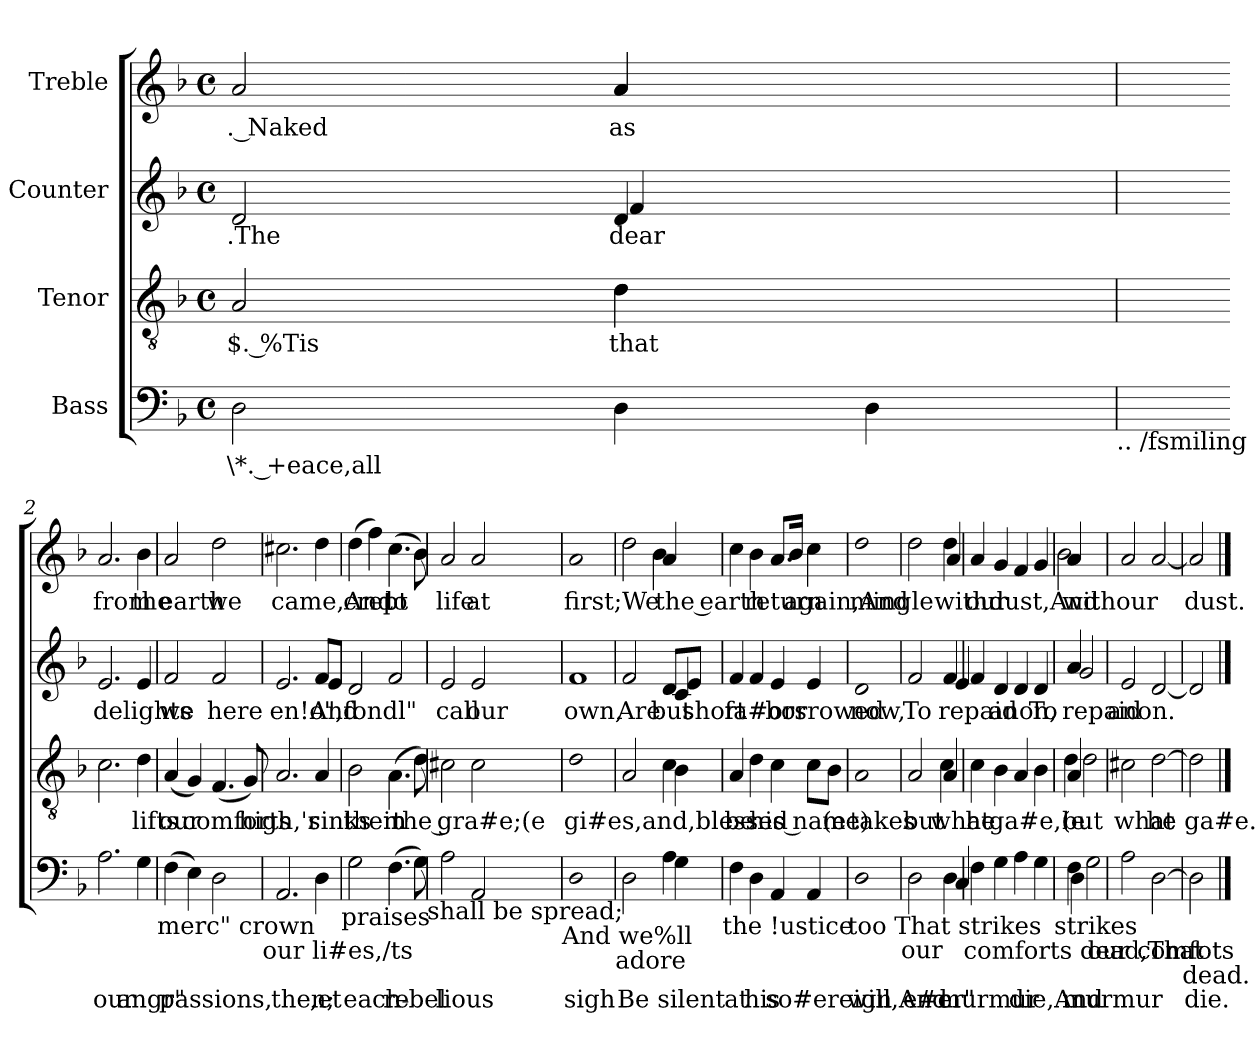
**kern	**text	**kern	**text	**kern	**text	**kern	**text
*part4	*part4	*part3	*part3	*part2	*part2	*part1	*part1
*staff4	*staff4	*staff3	*staff3	*staff2	*staff2	*staff1	*staff1
*I"Bass	*	*I"Tenor	*	*I"Counter	*	*I"Treble	*
*clefF4	*	*clefGv2	*	*clefG2	*	*clefG2	*
*k[b-]	*	*k[b-]	*	*k[b-]	*	*k[b-]	*
*F:	*	*F:	*	*F:	*	*F:	*
*M4/4	*	*M4/4	*	*M4/4	*	*M4/4	*
*met(c)	*	*met(c)	*	*met(c)	*	*met(c)	*
=1	=1	=1	=1	=1	=1	=1	=1
!LO:N:head=open	!LO:LY:b:rj	!LO:N:head=open	!LO:LY:b:rj	!LO:N:head=open	!LO:LY:b:rj	!LO:N:head=open	!LO:LY:b:rj
*^	*	*^	*	*^	*	*^	*
2D\	2.ryy	\*. +eace,all	2A/	2ryy	$. %Tis	2d/	2ryy	.The	2a>/	2ryy	. Naked
!LO:N:head=solid	!	!	!LO:N:head=solid	!LO:N:head=solid	!LO:LY:b	!	!	!	!	!	!
!	!	!	!	!	!LO:LY:b	!LO:N:head=solid	!LO:N:head=solid	!LO:LY:b	!LO:N:head=solid	!LO:N:head=solid	!LO:LY:b
4D\	.	.	4d\	4d\	that	4d/	4f/	dear	4a/	4a/	as
!	!LO:N:head=solid	!	!	!	!	!	!	!	!	!	!
4ryy	4D\	.	4ryy	4ryy	.	4ryy	4ryy	.	4ryy	4ryy	.
!	!LO:TX:b:t=.. /fsmiling	!	!	!	!	!	!	!	!	!	!
=2	=2	=2	=2	=2	=2	=2	=2	=2	=2	=2	=2
!LO:N:head=open	!	!LO:LY:b:rj	!	!	!	!LO:N:head=open	!	!LO:LY:b	!LO:N:head=open	!	!LO:LY:b
*v	*v	*	*	*	*	*v	*v	*	*v	*v	*
*	*	*v	*v	*	*	*	*	*
2.A\	our	2.c\	.	2.e/	delights	2.a/	from
!	!LO:LY:b	!LO:N:head=solid	!LO:LY:b:rj	!LO:N:head=solid	!	!LO:N:head=solid	!LO:LY:b
4G\	angr"	4d\	lifts	4e/	.	4b-\	the
!LO:TX:b:t=merc" crown	!	!	!	!	!	!	!
=3	=3	=3	=3	=3	=3	=3	=3
!LO:N:head=solid	!LO:LY:b	!LO:N:head=solid	!LO:LY:b:rj	!	!LO:LY:b	!LO:N:head=open	!LO:LY:b
(>4F\	passions,	(<4A/	our	2f/	we	2a/	earth
!LO:N:head=solid	!	!	!LO:LY:b	!	!	!	!
4E\)	.	4G/)	comforts	.	.	.	.
!LO:N:head=open	!	!LO:N:head=solid	!	!	!LO:LY:b	!LO:N:head=open	!LO:LY:b
2D\	.	(<4.F/	.	2f/	here	2dd\	we
!	!	!	!LO:LY:b	!	!	!	!
.	.	8G/)	high,'r	.	.	.	.
!LO:TX:b:t=our li#es,/ts	!	!	!	!	!	!	!
=4	=4	=4	=4	=4	=4	=4	=4
!LO:N:head=open	!LO:LY:b	!LO:N:head=open	!	!LO:N:head=open	!LO:LY:b:rj	!	!LO:LY:b
2.AA/	then;	2.A/	.	2.e/	en!o",	2.cc#X\	came,And
!LO:N:head=solid	!LO:LY:b	!LO:N:head=solid	!LO:LY:b	!LO:N:head=solid	!LO:LY:b	!LO:N:head=solid	!
4D\	,et	4A/	sinks	8f/L	And	4dd\	.
!	!	!	!	!LO:N:head=solid	!	!	!
.	.	.	.	8e/J	.	.	.
!LO:TX:b:t=praises	!	!	!	!	!	!	!
=5	=5	=5	=5	=5	=5	=5	=5
!	!LO:LY:b	!	!LO:LY:b	!LO:N:head=open	!LO:LY:b	!LO:N:head=solid	!LO:LY:b
2G\	each	2B-\	them	2d/	fondl"	(>4dd>\	crept
!	!	!	!	!	!	!LO:N:head=solid	!
.	.	.	.	.	.	4ff\)	.
!LO:N:head=solid	!LO:LY:b:rj	!LO:N:head=solid	!LO:LY:b:rj	!	!	!	!LO:LY:b
(>4.F\	re-	(>4.A\	in	2f/	.	(>4.cc\	to
!	!LO:LY:b	!LO:N:head=solid	!LO:LY:b:rj	!	!	!LO:N:head=solid	!
8G\)	-bel-	8d\)	the gra#e;(e	.	.	8b-\)	.
!LO:TX:b:t=shall be spread;	!	!	!	!	!	!	!
=6	=6	=6	=6	=6	=6	=6	=6
!LO:N:head=open	!LO:LY:b	!	!	!LO:N:head=open	!LO:LY:b:rj	!LO:N:head=open	!LO:LY:b
2A\	-lious	2c#X\	.	2e/	call	2a/	life
!LO:N:head=open	!	!	!	!LO:N:head=open	!LO:LY:b	!LO:N:head=open	!LO:LY:b
2AA/	.	2c#\	.	2e/	our	2a/	at
!LO:TX:b:t=And we%ll	!	!	!	!	!	!	!
=7	=7	=7	=7	=7	=7	=7	=7
!LO:N:head=open	!LO:LY:b	!LO:N:head=open	!LO:LY:b	!	!LO:LY:b	!LO:N:head=open	!LO:LY:b
1D	sigh	1d	gi#es,and,blessed	1f	own,	1a	first;We
!LO:TX:b:t=adore	!	!	!	!	!	!	!
=8	=8	=8	=8	=8	=8	=8	=8
!LO:N:head=open	!LO:LY:b	!LO:N:head=open	!	!	!LO:LY:b	!LO:N:head=open	!
*^	*	*^	*	*^	*	*^	*
2D\	2ryy	Be	2A/	2ryy	.	2f/	2ryy	Are	2dd\	2ryy	.
!LO:N:head=solid	!	!LO:LY:b	!	!LO:N:head=solid	!	!LO:N:head=solid	!	!LO:LY:b	!LO:N:head=solid	!LO:N:head=solid	!LO:LY:b:rj
!	!	!	!	!	!	!	!	!	!	!	!LO:LY:b
4A\	4G\	silent	4c\	4B-\	.	8d/L	4c/	but	4a/	4b-\	the earth
!	!	!	!	!	!	!LO:N:head=solid	!	!LO:LY:b	!	!	!
.	.	.	.	.	.	8e/J	.	short	.	.	.
*v	*v	*	*	*	*	*v	*v	*	*v	*v	*
*	*	*v	*v	*	*	*	*	*
!LO:TX:b:t=the !ustice	!	!	!	!	!	!	!
=9	=9	=9	=9	=9	=9	=9	=9
!LO:N:head=solid	!LO:LY:b:rj	!LO:N:head=solid	!LO:LY:b	!LO:N:head=solid	!LO:LY:b	!	!
4F\	at	4A/	be	4f/	fa#ors	4cc\	.
!LO:N:head=solid	!LO:LY:b	!LO:N:head=solid	!	!LO:N:head=solid	!	!LO:N:head=solid	!LO:LY:b
4D\	his	4d\	.	4f/	.	4b-\	return
!LO:N:head=solid	!LO:LY:b	!	!LO:LY:b:rj	!LO:N:head=solid	!LO:LY:b	!LO:N:head=solid	!
4AA/	so#ereign	4c\	his name)	4e/	borrowed	8.a/L	.
!	!	!	!	!	!	!LO:N:head=solid	!LO:LY:b
.	.	.	.	.	.	16b-/Jk	again,And
!LO:N:head=solid	!	!	!	!LO:N:head=solid	!	!	!
4AA/	.	8c\L	.	4e/	.	4cc\	.
!	!	!LO:N:head=solid	!LO:LY:b	!	!	!	!
.	.	8B-\J	(e	.	.	.	.
!LO:TX:b:t=too That strikes	!	!	!	!	!	!	!
=10	=10	=10	=10	=10	=10	=10	=10
!LO:N:head=open	!LO:LY:b	!LO:N:head=open	!LO:LY:b	!LO:N:head=open	!LO:LY:b	!LO:N:head=open	!LO:LY:b
1D	will,And	1A	takes	1d	now,	1dd>	mingle
!LO:TX:b:t=our	!	!	!	!	!	!	!
=11	=11	=11	=11	=11	=11	=11	=11
!LO:N:head=open	!LO:LY:b	!LO:N:head=open	!LO:LY:b	!	!LO:LY:b	!LO:N:head=open	!
*^	*	*^	*	*^	*	*^	*
2D\	2ryy	e#er"	2A/	2ryy	but	2f/	2ryy	To	2dd\	2ryy	.
!LO:N:head=solid	!	!LO:LY:b	!LO:N:head=solid	!	!LO:LY:b	!LO:N:head=solid	!LO:N:head=solid	!LO:LY:b	!	!	!
!	!	!	!	!	!	!	!	!LO:LY:b	!LO:N:head=solid	!LO:N:head=solid	!LO:LY:b
4D\	4C/	murmur	4A/	4c\	what	4f/	4e/	repaid	4dd\	4a/	with
!	!LO:TX:b:t=comforts dead,That	!	!	!	!	!	!	!	!	!	!
=12	=12	=12	=12	=12	=12	=12	=12	=12	=12	=12	=12
!LO:N:head=solid	!	!	!	!	!LO:LY:b	!LO:N:head=solid	!	!	!LO:N:head=solid	!	!LO:LY:b
*v	*v	*	*	*	*	*v	*v	*	*v	*v	*
*	*	*v	*v	*	*	*	*	*
4F\	.	4c\	he	4f/	.	4a/	our
!	!	!LO:N:head=solid	!LO:LY:b	!LO:N:head=solid	!LO:LY:b	!	!LO:LY:b
4G\	.	4B-\	ga#e,(e	4d/	anon,	4g/	dust,And
!LO:N:head=solid	!LO:LY:b	!LO:N:head=solid	!	!LO:N:head=solid	!	!LO:N:head=solid	!
4A\	die,And	4A/	.	4d/	.	4f/	.
!	!	!LO:N:head=solid	!	!LO:N:head=solid	!LO:LY:b	!	!
4G\	.	4B-\	.	4d/	To	4g/	.
!LO:TX:b:t=strikes	!	!	!	!	!	!	!
=13	=13	=13	=13	=13	=13	=13	=13
*^	*	*	*	*	*	*	*
!LO:N:head=solid	!LO:N:head=solid	!LO:LY:b	!	!	!	!	!	!
*	*^	*	*^	*	*	*	*	*
*	*	*	*	*	*^	*	*	*	*	*
!	!	!	!LO:LY:b	!LO:N:head=solid	!LO:N:head=solid	!LO:N:head=open	!LO:LY:b	!	!	!	!
*	*	*	*	*	*	*	*	*^	*	*	*
!	!	!	!	!	!	!	!LO:LY:b	!LO:N:head=solid	!LO:N:head=solid	!LO:LY:b	!	!
!	!	!	!	!	!	!	!	!	!	!LO:LY:b	!LO:N:head=solid	!LO:LY:b
*	*	*	*	*	*	*	*	*	*^	*	*^	*
*	*	*	*	*	*	*	*	*	*	*	*	*	*^	*
!	!	!	!	!	!	!	!	!	!	!	!	!	!	!LO:N:head=solid	!LO:LY:b
4F\	4D\	2G\	murmur	4A/	4d\	2d\	but	4a/	4a/	2g/	repaid	4a/	2b-\	4a/	with
!LO:TX:b:t=our comfots	!	!	!	!	!	!	!	!	!	!	!	!	!	!	!
4ryy	4ryy	.	.	4ryy	4ryy	.	.	4ryy	4ryy	.	.	4ryy	.	4ryy	.
*	*v	*v	*	*	*	*	*	*	*v	*v	*	*	*	*	*
*	*	*	*	*v	*v	*	*	*	*	*	*	*	*
=14	=14	=14	=14	=14	=14	=14	=14	=14	=14	=14	=14	=14
!LO:N:head=open	!	!	!	!	!LO:LY:b:rj	!LO:N:head=open	!	!LO:LY:b	!LO:N:head=open	!	!	!LO:LY:b
*v	*v	*	*	*	*	*v	*v	*	*v	*v	*v	*
*	*	*v	*v	*	*	*	*	*
2A\	.	2c#X\	what	2e/	anon.	2a/	our
!LO:N:head=open	!	!LO:N:head=open	!LO:LY:b	!LO:N:head=open	!	!LO:N:head=open	!
[>2D\	.	[>2d\	he	[<2d/	.	[<2a</	.
!LO:TX:b:t=dead.	!	!	!	!	!	!	!
=15	=15	=15	=15	=15	=15	=15	=15
!LO:N:head=open	!LO:LY:b:rj	!LO:N:head=open	!LO:LY:b	!LO:N:head=open	!	!LO:N:head=open	!LO:LY:b
2D\]	die.	2d\]	ga#e.	2d/]	.	2a/]	dust.
==	==	==	==	==	==	==	==
*-	*-	*-	*-	*-	*-	*-	*-
